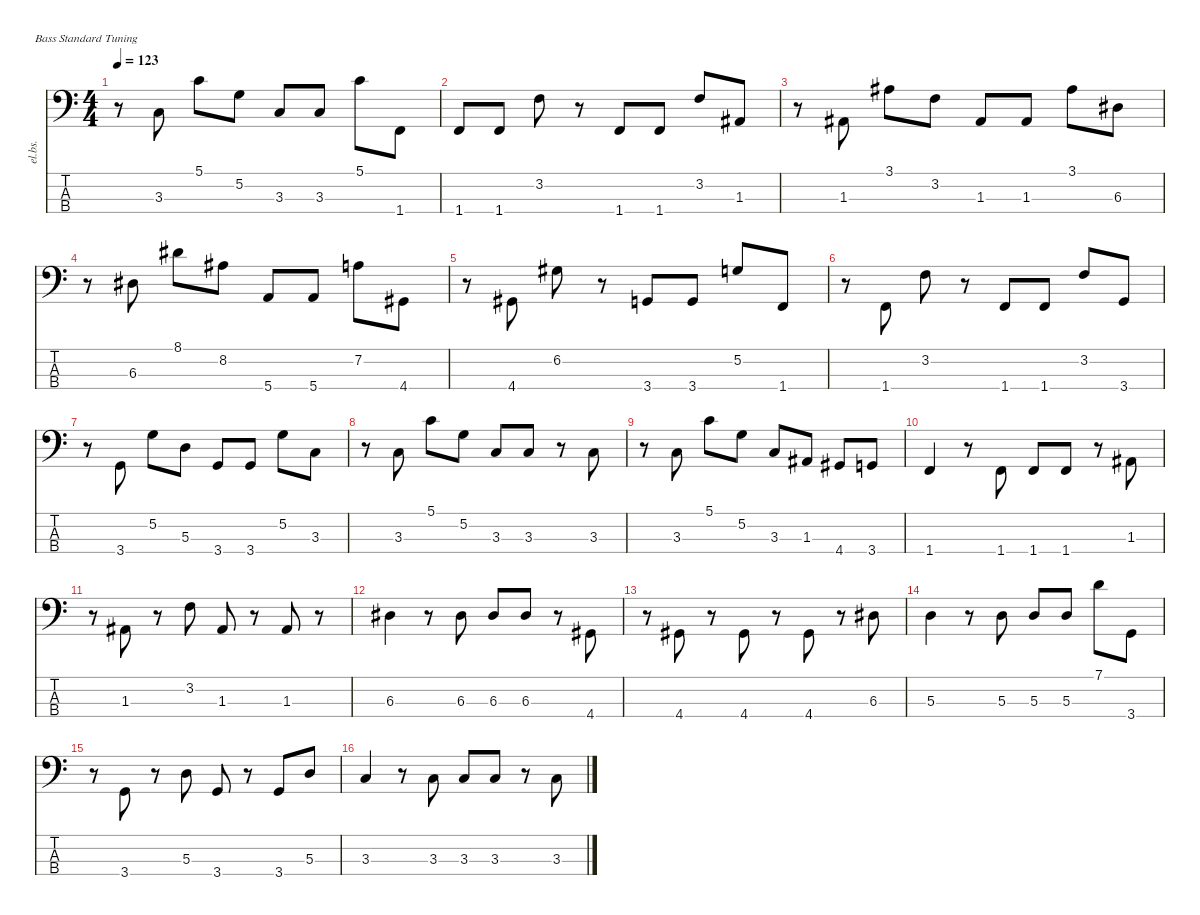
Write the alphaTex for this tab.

\defaultSystemsLayout 4
\hideDynamics
\bracketExtendMode nobrackets
\track ("Electric Bass" "el.bs.") {mute instrument electricbassfinger}
\staff {score tabs}
\tuning (G2 D2 A1 E1)
\ts (4 4)
\tempo 123
\clef f4
\ks c
r.8{dy mf beam Down} 3.3.8{beam Up} 5.1.8{beam Down} 5.2.8{beam Down} 3.3.8{beam Up} 3.3.8{beam Up} 5.1.8{beam Down} 1.4.8{beam Down} |
1.4.8{beam Up} 1.4.8{beam Up} 3.2.8{beam Down} r.8{beam Down} 1.4.8{beam Up} 1.4.8{beam Up} 3.2.8{beam Up} 1.3{acc #}.8{beam Up} |
r.8{beam Down} 1.3{acc #}.8{beam Up} 3.1{acc #}.8{beam Down} 3.2.8{beam Down} 1.3{acc #}.8{beam Up} 1.3{acc #}.8{beam Up} 3.1{acc #}.8{beam Down} 6.3{acc #}.8{beam Down} |
r.8{beam Down} 6.3{acc #}.8{beam Down} 8.1{acc #}.8{beam Down} 8.2{acc #}.8{beam Down} 5.4.8{beam Up} 5.4.8{beam Up} 7.2.8{beam Down} 4.4{acc #}.8{beam Down} |
r.8{beam Down} 4.4{acc #}.8{beam Up} 6.2{acc #}.8{beam Down} r.8{beam Down} 3.4.8{beam Up} 3.4.8{beam Up} 5.2.8{beam Up} 1.4.8{beam Up} |
r.8{beam Down} 1.4.8{beam Up} 3.2.8{beam Down} r.8{beam Down} 1.4.8{beam Up} 1.4.8{beam Up} 3.2.8{beam Up} 3.4.8{beam Up} |
r.8{beam Down} 3.4.8{beam Up} 5.2.8{beam Down} 5.3.8{beam Down} 3.4.8{beam Up} 3.4.8{beam Up} 5.2.8{beam Down} 3.3.8{beam Down} |
r.8{beam Down} 3.3.8{beam Up} 5.1.8{beam Down} 5.2.8{beam Down} 3.3.8{beam Up} 3.3.8{beam Up} r.8{beam Down} 3.3.8{beam Up} |
r.8{beam Down} 3.3.8{beam Up} 5.1.8{beam Down} 5.2.8{beam Down} 3.3.8{beam Up} 1.3{acc #}.8{beam Up} 4.4{acc #}.8{beam Up} 3.4.8{beam Up} |
1.4.4{beam Up} r.8{beam Down} 1.4.8{beam Up} 1.4.8{beam Up} 1.4.8{beam Up} r.8{beam Down} 1.3{acc #}.8{beam Up} |
r.8{beam Down} 1.3{acc #}.8{beam Up} r.8{beam Down} 3.2.8{beam Down} 1.3{acc #}.8{beam Up} r.8{beam Down} 1.3{acc #}.8{beam Up} r.8{beam Down} |
6.3{acc #}.4{beam Down} r.8{beam Down} 6.3{acc #}.8{beam Down} 6.3{acc #}.8{beam Up} 6.3{acc #}.8{beam Up} r.8{beam Down} 4.4{acc #}.8{beam Up} |
r.8{beam Down} 4.4{acc #}.8{beam Up} r.8{beam Down} 4.4{acc #}.8{beam Up} r.8{beam Down} 4.4{acc #}.8{beam Up} r.8{beam Down} 6.3{acc #}.8{beam Down} |
5.3.4{beam Down} r.8{beam Down} 5.3.8{beam Down} 5.3.8{beam Up} 5.3.8{beam Up} 7.1.8{beam Down} 3.4.8{beam Down} |
r.8{beam Down} 3.4.8{beam Up} r.8{beam Down} 5.3.8{beam Down} 3.4.8{beam Up} r.8{beam Down} 3.4.8{beam Up} 5.3.8{beam Up} |
3.3.4{beam Up} r.8{beam Down} 3.3.8{beam Up} 3.3.8{beam Up} 3.3.8{beam Up} r.8{beam Down} 3.3.8{beam Up}
